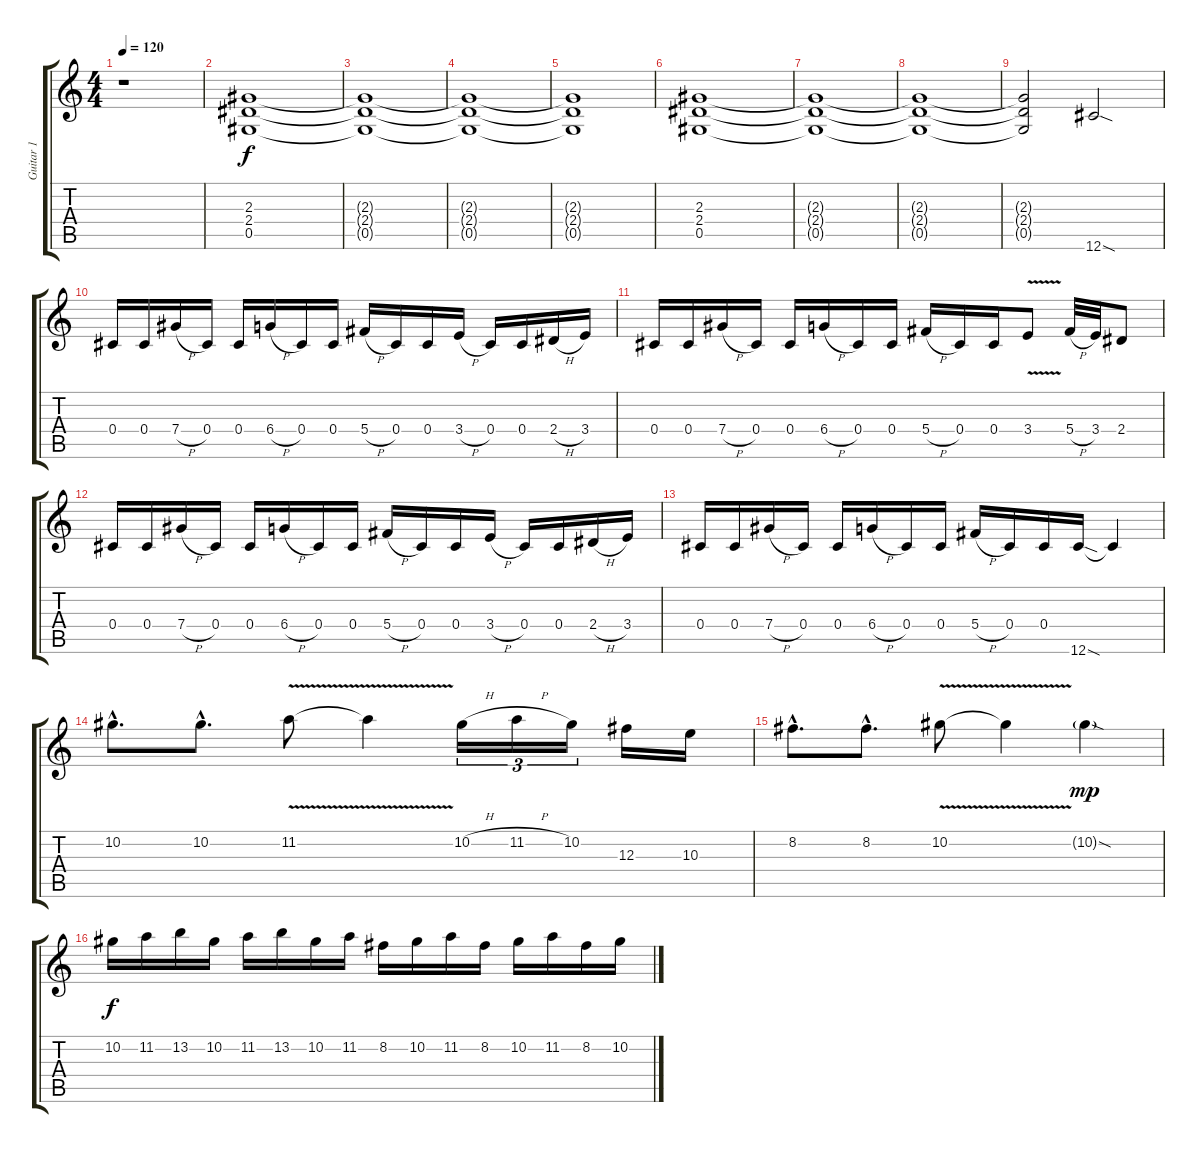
\track ("Guitar 1" "Guitar 1") {instrument overdrivenguitar}
\staff {score tabs}
\tuning (Eb4 Bb3 Gb3 Db3 Ab2 Db2) {hide}
\ts (4 4)
\tempo 120
\clef g2
\ks c
r.1{dy f instrument overdrivenguitar} |
(2.3 2.4 0.5).1 |
(2.3{t} 2.4{t} 0.5{t}).1 |
(2.3{t} 2.4{t} 0.5{t}).1 |
(2.3{t} 2.4{t} 0.5{t}).1 |
(2.3 2.4 0.5).1 |
(2.3{t} 2.4{t} 0.5{t}).1 |
(2.3{t} 2.4{t} 0.5{t}).1 |
(2.3{t} 2.4{t} 0.5{t}).2 12.6{sod}.2 |
\section ("" "")
0.4.16 0.4.16 7.4{h}.16 0.4.16 0.4.16 6.4{h}.16 0.4.16 0.4.16 5.4{h}.16 0.4.16 0.4.16 3.4{h}.16 0.4.16 0.4.16 2.4{h}.16 3.4.16 |
0.4.16 0.4.16 7.4{h}.16 0.4.16 0.4.16 6.4{h}.16 0.4.16 0.4.16 5.4{h}.16 0.4.16 0.4.16 3.4{v}.8 5.4{h}.32 3.4.32 2.4.8 |
0.4.16 0.4.16 7.4{h}.16 0.4.16 0.4.16 6.4{h}.16 0.4.16 0.4.16 5.4{h}.16 0.4.16 0.4.16 3.4{h}.16 0.4.16 0.4.16 2.4{h}.16 3.4.16 |
0.4.16 0.4.16 7.4{h}.16 0.4.16 0.4.16 6.4{h}.16 0.4.16 0.4.16 5.4{h}.16 0.4.16 0.4.16 12.6{sod}.16 12.6{t}.4 |
10.2{hac}.8{d} 10.2{hac}.8{d} 11.2{v}.8 11.2{t}.4 10.2{h}.16{tu (3 2)} 11.2{h}.16{tu (3 2)} 10.2.16{tu (3 2)} 12.3.16 10.3.16 |
8.2{hac}.8{d} 8.2{hac}.8{d} 10.2{v}.8 10.2{t}.4 10.2{sod g}.4{dy mp} |
10.2.16{dy f} 11.2.16 13.2.16 10.2.16 11.2.16 13.2.16 10.2.16 11.2.16 8.2.16 10.2.16 11.2.16 8.2.16 10.2.16 11.2.16 8.2.16 10.2.16
